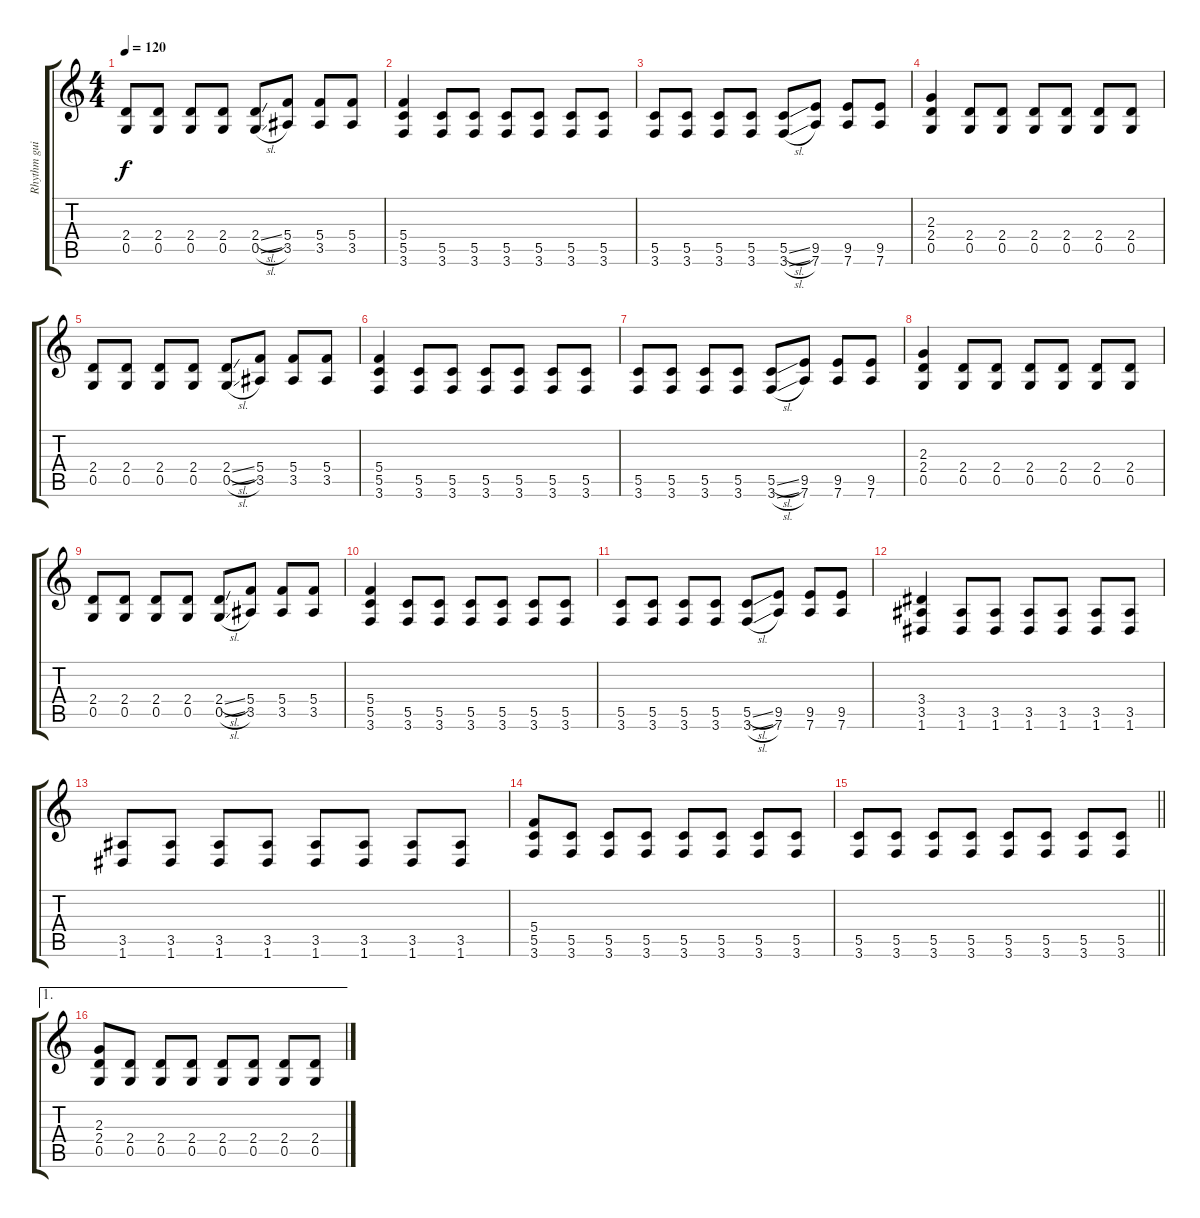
\track ("Rhythm guitar" "Rhythm gui") {instrument distortionguitar}
\staff {score tabs}
\tuning (D4 A3 F3 C3 G2 D2) {hide}
\ts (4 4)
\tempo 120
\clef g2
\ks c
(2.4 0.5).8{dy f} (2.4 0.5).8 (2.4 0.5).8 (2.4 0.5).8 (2.4{sl} 0.5{sl}).8 (5.4 3.5).8 (5.4 3.5).8 (5.4 3.5).8 |
(5.4 5.5 3.6).4 (5.5 3.6).8 (5.5 3.6).8 (5.5 3.6).8 (5.5 3.6).8 (5.5 3.6).8 (5.5 3.6).8 |
(5.5 3.6).8 (5.5 3.6).8 (5.5 3.6).8 (5.5 3.6).8 (5.5{sl} 3.6{sl}).8 (9.5 7.6).8 (9.5 7.6).8 (9.5 7.6).8 |
(2.3 2.4 0.5).4 (2.4 0.5).8 (2.4 0.5).8 (2.4 0.5).8 (2.4 0.5).8 (2.4 0.5).8 (2.4 0.5).8 |
(2.4 0.5).8 (2.4 0.5).8 (2.4 0.5).8 (2.4 0.5).8 (2.4{sl} 0.5{sl}).8 (5.4 3.5).8 (5.4 3.5).8 (5.4 3.5).8 |
(5.4 5.5 3.6).4 (5.5 3.6).8 (5.5 3.6).8 (5.5 3.6).8 (5.5 3.6).8 (5.5 3.6).8 (5.5 3.6).8 |
(5.5 3.6).8 (5.5 3.6).8 (5.5 3.6).8 (5.5 3.6).8 (5.5{sl} 3.6{sl}).8 (9.5 7.6).8 (9.5 7.6).8 (9.5 7.6).8 |
(2.3 2.4 0.5).4 (2.4 0.5).8 (2.4 0.5).8 (2.4 0.5).8 (2.4 0.5).8 (2.4 0.5).8 (2.4 0.5).8 |
(2.4 0.5).8 (2.4 0.5).8 (2.4 0.5).8 (2.4 0.5).8 (2.4{sl} 0.5{sl}).8 (5.4 3.5).8 (5.4 3.5).8 (5.4 3.5).8 |
(5.4 5.5 3.6).4 (5.5 3.6).8 (5.5 3.6).8 (5.5 3.6).8 (5.5 3.6).8 (5.5 3.6).8 (5.5 3.6).8 |
(5.5 3.6).8 (5.5 3.6).8 (5.5 3.6).8 (5.5 3.6).8 (5.5{sl} 3.6{sl}).8 (9.5 7.6).8 (9.5 7.6).8 (9.5 7.6).8 |
(3.4 3.5 1.6).4 (3.5 1.6).8 (3.5 1.6).8 (3.5 1.6).8 (3.5 1.6).8 (3.5 1.6).8 (3.5 1.6).8 |
(3.5 1.6).8 (3.5 1.6).8 (3.5 1.6).8 (3.5 1.6).8 (3.5 1.6).8 (3.5 1.6).8 (3.5 1.6).8 (3.5 1.6).8 |
(5.4 5.5 3.6).8 (5.5 3.6).8 (5.5 3.6).8 (5.5 3.6).8 (5.5 3.6).8 (5.5 3.6).8 (5.5 3.6).8 (5.5 3.6).8 |
\barLineRight lightlight
(5.5 3.6).8 (5.5 3.6).8 (5.5 3.6).8 (5.5 3.6).8 (5.5 3.6).8 (5.5 3.6).8 (5.5 3.6).8 (5.5 3.6).8 |
\ae 1
(2.3 2.4 0.5).8 (2.4 0.5).8 (2.4 0.5).8 (2.4 0.5).8 (2.4 0.5).8 (2.4 0.5).8 (2.4 0.5).8 (2.4 0.5).8
